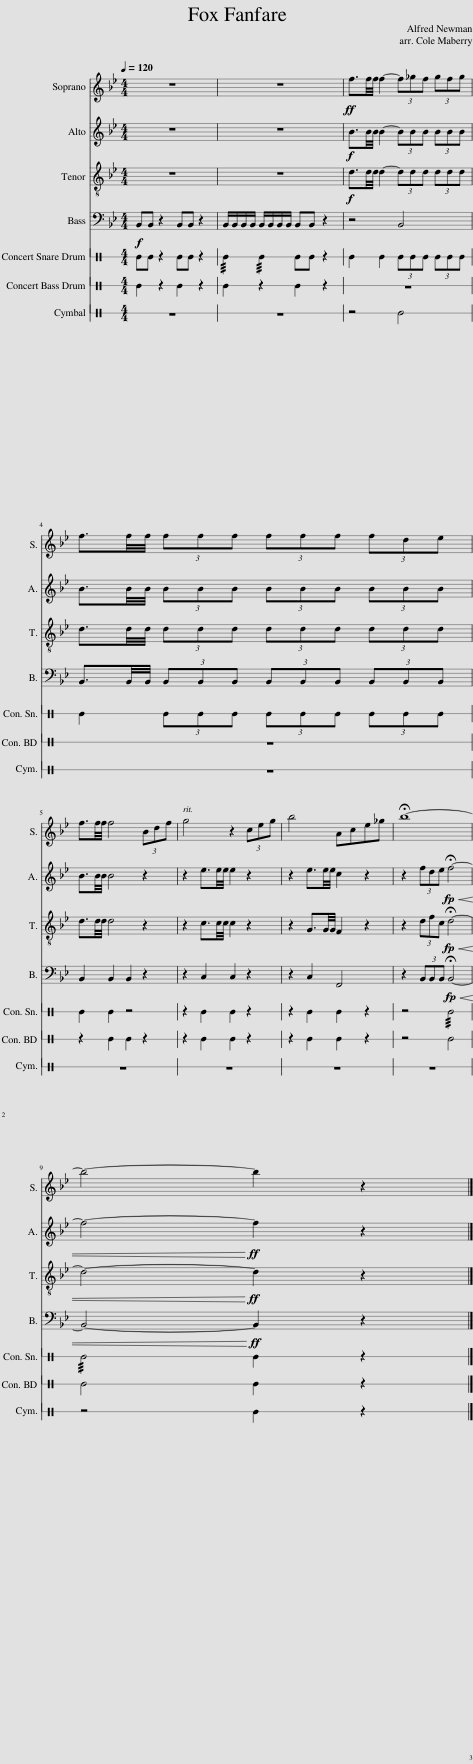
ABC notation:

X:1
%%score 1 2 3 4 5 6 7
L:1/8
Q:1/4=120
M:4/4
I:linebreak $
K:Bb
V:1 treble
V:2 treble
V:3 treble-8
V:4 bass
V:5 perc stafflines=1
K:none
V:6 perc stafflines=1
K:none
V:7 perc stafflines=1
K:none
V:1
 z8 | z8 |!ff! f3/2f/4f/4 f2- (3f_gf (3gfg |$ f3/2f/4f/4 (3fff (3fff (3fde |$ f3/2f/4f/4 f4 (3Bdf | %5
 g4[Q:1/4=115] z2[Q:1/4=112] (3ceg[Q:1/4=118] |[Q:1/4=110] b4[Q:1/4=105] Ac[Q:1/4=100]e_g[Q:1/4=107] | !fermata!b8- |$ b4- b2 z2 |] %9
V:2
 z8 | z8 |!f! B3/2B/4B/4 B2- (3BBB (3BBB |$ B3/2B/4B/4 (3BBB (3BBB (3BBB |$ B3/2B/4B/4 B4 z2 | %5
 z2 e3/2e/4e/4 e2 z2 | z2 e3/2e/4e/4 c2 z2 | z2 (3fde!<(! !fermata!f4- |$ f4-!<)!!ff! f2 z2 |] %9
V:3
 z8 | z8 |!f! d3/2d/4d/4 d2- (3ddd (3ddd |$ d3/2d/4d/4 (3ddd (3ddd (3ddd |$ d3/2d/4d/4 d4 z2 | %5
 z2 c3/2c/4c/4 c2 z2 | z2 G3/2G/4G/4 F2 z2 | z2 (3dfc!<(! !fermata!d4- |$ d4-!<)!!ff! d2 z2 |] %9
V:4
!f! B,,B,, z2 B,,B,, z2 | B,,/B,,/B,,/B,,/ B,,/B,,/B,,/B,,/ B,,B,, z2 | z4 B,,4 |$ B,,3/2B,,/4B,,/4 (3B,,B,,B,, (3B,,B,,B,, (3B,,B,,B,, |$ B,,2 B,,2 B,,2 z2 | %5
 z2 C,2 C,2 z2 | z2 C,2 F,,4 | z2 (3B,,B,,B,,!<(! !fermata!B,,4- |$ B,,4-!<)!!ff! B,,2 z2 |] %9
V:5
[K:C] EE z2 EE z2 | !///!E2 !///!E2 EE z2 | E2 E2 (3EEE (3EEE |$ E2 (3EEE (3EEE (3EEE |$ E2 E2 z4 | %5
 z2 E2 E2 z2 | z2 E2 E2 z2 | z4 !///!E4 |$ !///!E4 E2 z2 |] %9
V:6
[K:C] E2 z2 E2 z2 | E2 z2 E2 z2 | z8 |$ z8 |$ z2 E2 E2 z2 | %5
 z2 E2 E2 z2 | z2 E2 E2 z2 | z4 E4 |$ E4 E2 z2 |] %9
V:7
[K:C] z8 | z8 | z4 E4 |$ z8 |$ z8 | %5
 z8 | z8 | z8 |$ z4 E2 z2 |] %9
